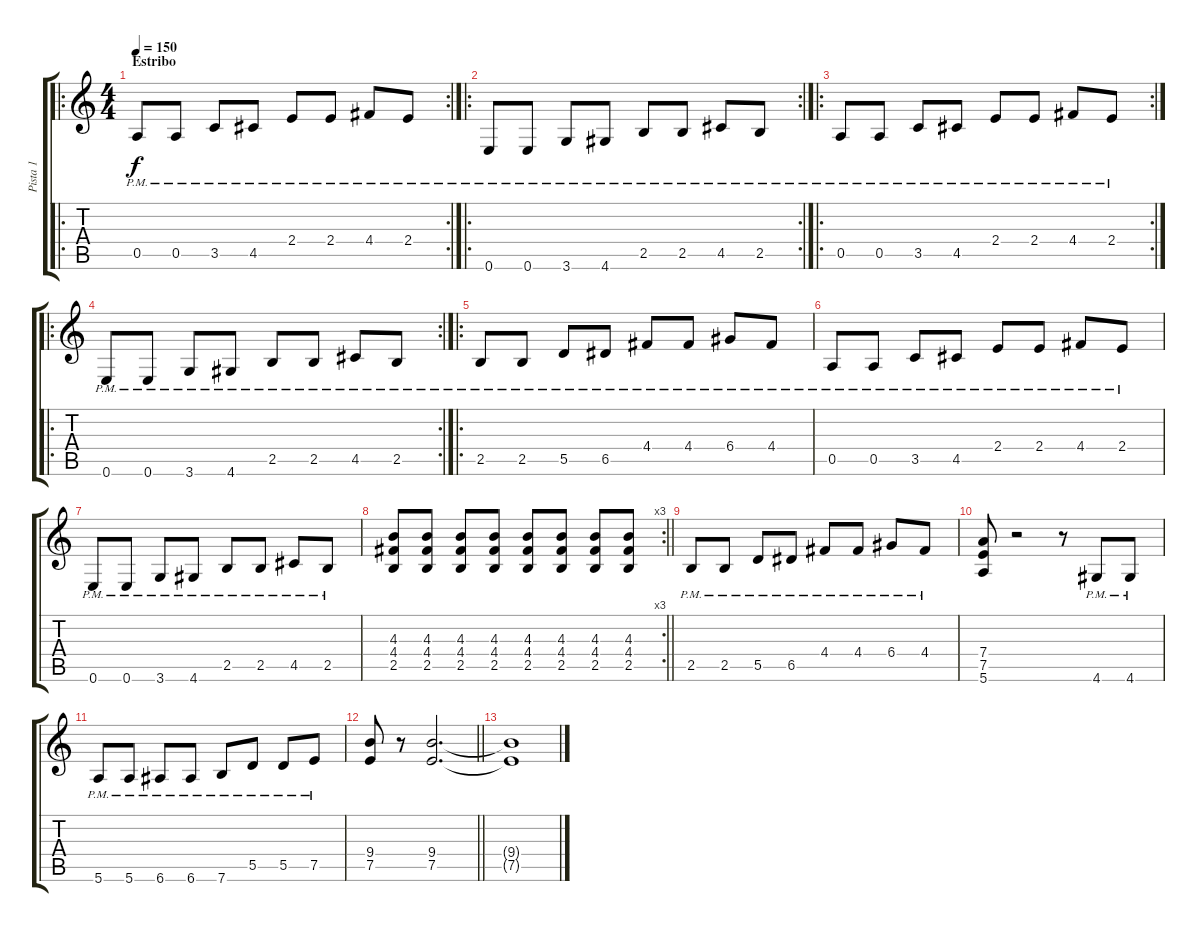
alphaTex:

\track ("Pista 1" "Pista 1") {instrument distortionguitar}
\staff {score tabs}
\tuning (E4 B3 G3 D3 A2 E2) {hide}
\ro
\rc 2
\ts (4 4)
\section ("" "Estribo")
\tempo 150
\clef g2
\ks c
0.5{pm}.8{dy f} 0.5{pm}.8 3.5{pm}.8 4.5{pm}.8 2.4{pm}.8 2.4{pm}.8 4.4{pm}.8 2.4{pm}.8 |
\ro
\rc 2
0.6{pm}.8 0.6{pm}.8 3.6{pm}.8 4.6{pm}.8 2.5{pm}.8 2.5{pm}.8 4.5{pm}.8 2.5{pm}.8 |
\ro
\rc 2
0.5{pm}.8 0.5{pm}.8 3.5{pm}.8 4.5{pm}.8 2.4{pm}.8 2.4{pm}.8 4.4{pm}.8 2.4{pm}.8 |
\ro
\rc 2
0.6{pm}.8 0.6{pm}.8 3.6{pm}.8 4.6{pm}.8 2.5{pm}.8 2.5{pm}.8 4.5{pm}.8 2.5{pm}.8 |
\ro
2.5{pm}.8 2.5{pm}.8 5.5{pm}.8 6.5{pm}.8 4.4{pm}.8 4.4{pm}.8 6.4{pm}.8 4.4{pm}.8 |
0.5{pm}.8 0.5{pm}.8 3.5{pm}.8 4.5{pm}.8 2.4{pm}.8 2.4{pm}.8 4.4{pm}.8 2.4{pm}.8 |
0.6{pm}.8 0.6{pm}.8 3.6{pm}.8 4.6{pm}.8 2.5{pm}.8 2.5{pm}.8 4.5{pm}.8 2.5{pm}.8 |
\rc 3
\barLineRight lightlight
(4.3 4.4 2.5).8 (4.3 4.4 2.5).8 (4.3 4.4 2.5).8 (4.3 4.4 2.5).8 (4.3 4.4 2.5).8 (4.3 4.4 2.5).8 (4.3 4.4 2.5).8 (4.3 4.4 2.5).8 |
2.5{pm}.8 2.5{pm}.8 5.5{pm}.8 6.5{pm}.8 4.4{pm}.8 4.4{pm}.8 6.4{pm}.8 4.4{pm}.8 |
(7.4 7.5 5.6).8 r.2 r.8 4.6{pm}.8 4.6{pm}.8 |
5.6{pm}.8 5.6{pm}.8 6.6{pm}.8 6.6{pm}.8 7.6{pm}.8 5.5{pm}.8 5.5{pm}.8 7.5{pm}.8 |
\barLineRight lightlight
(9.4 7.5).8 r.8 (9.4 7.5).2{d} |
(9.4{t} 7.5{t}).1
